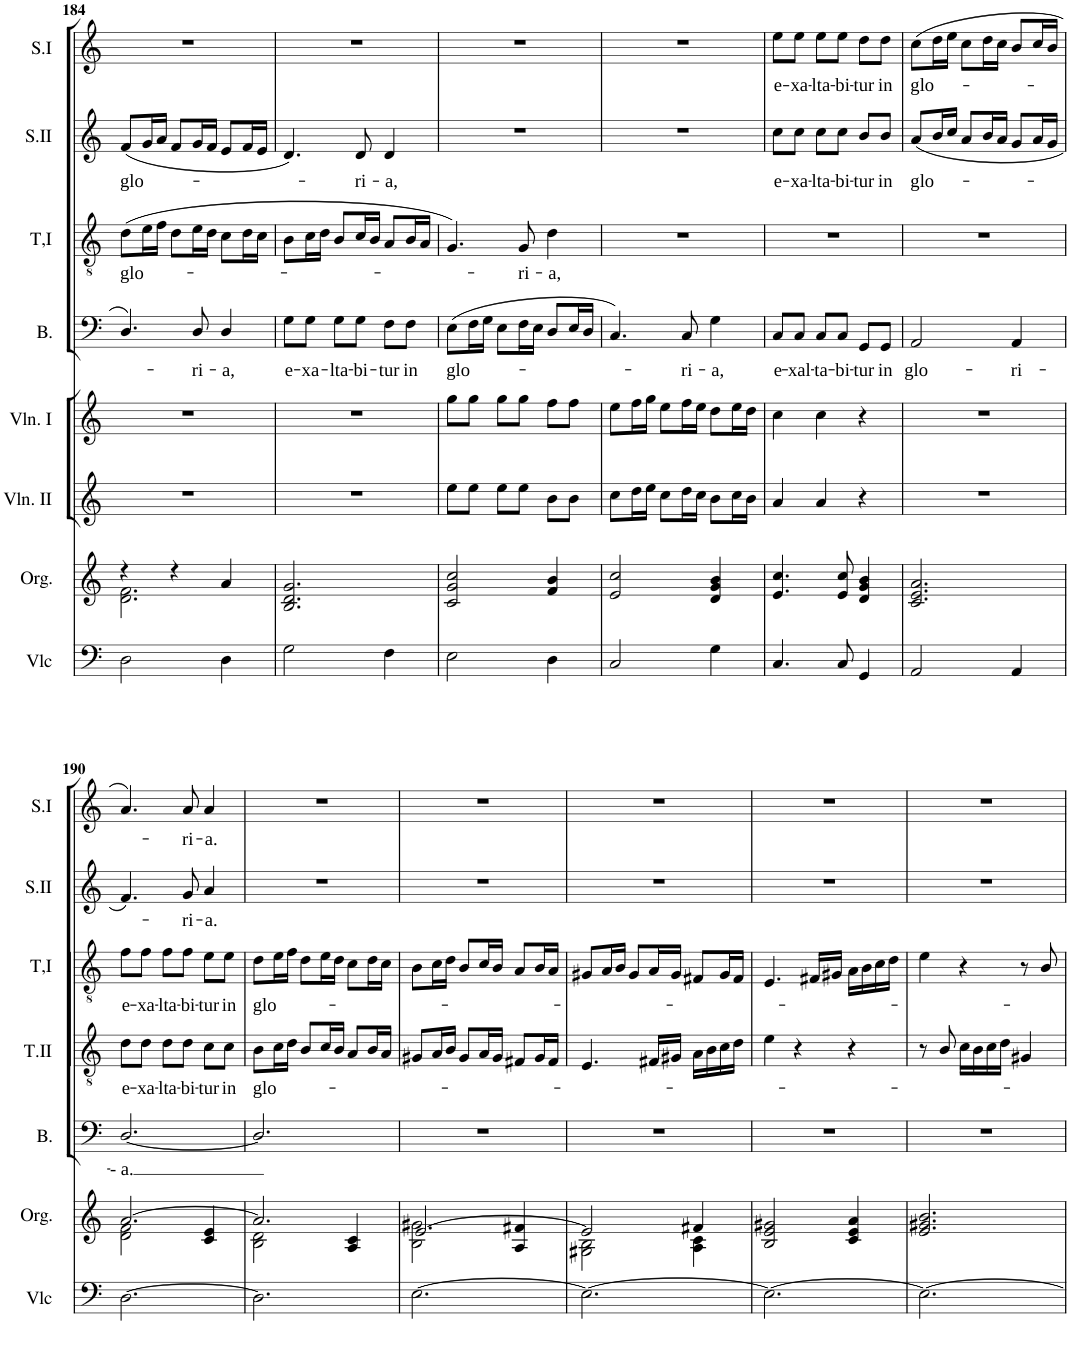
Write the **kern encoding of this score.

**kern	**kern	**kern	**kern	**kern	**text	**kern	**text	**kern	**text	**kern	**text	**kern	**text
*part9	*part8	*part7	*part6	*part5	*part5	*part4	*part4	*part3	*part3	*part2	*part2	*part1	*part1
*staff9	*staff8	*staff7	*staff6	*staff5	*staff5	*staff4	*staff4	*staff3	*staff3	*staff2	*staff2	*staff1	*staff1
*I"Violoncelle	*I"Orgue	*I"Violin II	*I"Violin I	*I"Bass	*	*I"Tenor II	*	*I"Tenor I	*	*I"Soprano II	*	*I"Soprano I	*
*I'Vlc	*I'Org.	*I'Vln. II	*I'Vln. I	*I'B.	*	*I'T.II	*	*I'T,I	*	*I'S.II	*	*I'S.I	*
!!LO:PB:g=z
*clefF4	*clefG2	*clefG2	*clefG2	*clefF4	*	*clefGv2	*	*clefGv2	*	*clefG2	*	*clefG2	*
*	*	*	*	*	*	*Trd7c12	*	*Trd7c12	*	*	*	*	*
*k[]	*k[]	*k[]	*k[]	*k[]	*	*k[]	*	*k[]	*	*k[]	*	*k[]	*
*M3/4	*M3/4	*M3/4	*M3/4	*M3/4	*	*M3/4	*	*M3/4	*	*M3/4	*	*M3/4	*
=184	=184	=184	=184	=184	=184	=184	=184	=184	=184	=184	=184	=184	=184
*	*^	*	*	*	*	*	*	*	*	*	*	*	*
!	!	!	!	!	!	!	!	!	!	!LO:LY:b	!	!LO:LY:b	!	!
2D\	4r	2.d\ 2.f\	2.r	2.r	4.D/	.	2.r	.	(8d\L	glo-	(8f/L	glo-	2.r	.
.	.	.	.	.	.	.	.	.	16e\L	.	16g/L	.	.	.
.	.	.	.	.	.	.	.	.	16f\JJ	.	16a/JJ	.	.	.
.	4r	.	.	.	.	.	.	.	8d\L	.	8f/L	.	.	.
!	!	!	!	!	!	!LO:LY:b	!	!	!	!	!	!	!	!
.	.	.	.	.	8D/	-ri-	.	.	16e\L	.	16g/L	.	.	.
.	.	.	.	.	.	.	.	.	16d\JJ	.	16f/JJ	.	.	.
!	!	!	!	!	!	!LO:LY:b	!	!	!	!	!	!	!	!
4D\	4a/	.	.	.	4D/	-a,	.	.	8c\L	.	8e/L	.	.	.
.	.	.	.	.	.	.	.	.	16d\L	.	16f/L	.	.	.
.	.	.	.	.	.	.	.	.	16c\JJ	.	16e/JJ	.	.	.
*	*v	*v	*	*	*	*	*	*	*	*	*	*	*	*
=185	=185	=185	=185	=185	=185	=185	=185	=185	=185	=185	=185	=185	=185
!	!	!	!	!	!LO:LY:b	!	!	!	!	!	!	!	!
2G\	2.B/ 2.d/ 2.g/	2.r	2.r	8G\L	e-	2.r	.	8B\L	.	4.d/)	.	2.r	.
!	!	!	!	!	!LO:LY:b	!	!	!	!	!	!	!	!
.	.	.	.	8G\J	-xa-	.	.	16c\L	.	.	.	.	.
.	.	.	.	.	.	.	.	16d\JJ	.	.	.	.	.
!	!	!	!	!	!LO:LY:b	!	!	!	!	!	!	!	!
.	.	.	.	8G\L	-lta-	.	.	8B/L	.	.	.	.	.
!	!	!	!	!	!LO:LY:b	!	!	!	!	!	!LO:LY:b	!	!
.	.	.	.	8G\J	-bi-	.	.	16c/L	.	8d/	-ri-	.	.
.	.	.	.	.	.	.	.	16B/JJ	.	.	.	.	.
!	!	!	!	!	!LO:LY:b	!	!	!	!	!	!LO:LY:b	!	!
4F\	.	.	.	8F\L	-tur	.	.	8A/L	.	4d/	-a,	.	.
!	!	!	!	!	!LO:LY:b	!	!	!	!	!	!	!	!
.	.	.	.	8F\J	in	.	.	16B/L	.	.	.	.	.
.	.	.	.	.	.	.	.	16A/JJ	.	.	.	.	.
=186	=186	=186	=186	=186	=186	=186	=186	=186	=186	=186	=186	=186	=186
!	!	!	!	!	!LO:LY:b	!	!	!	!	!	!	!	!
2E\	2c/ 2g/ 2cc/	8ee\L	8gg\L	(8E\L	glo-	2.r	.	4.G/)	.	2.r	.	2.r	.
.	.	8ee\J	8gg\J	16F\L	.	.	.	.	.	.	.	.	.
.	.	.	.	16G\JJ	.	.	.	.	.	.	.	.	.
.	.	8ee\L	8gg\L	8E\L	.	.	.	.	.	.	.	.	.
!	!	!	!	!	!	!	!	!	!LO:LY:b	!	!	!	!
.	.	8ee\J	8gg\J	16F\L	.	.	.	8G/	-ri-	.	.	.	.
.	.	.	.	16E\JJ	.	.	.	.	.	.	.	.	.
!	!	!	!	!	!	!	!	!	!LO:LY:b	!	!	!	!
4D\	4f/ 4b/	8b\L	8ff\L	8D/L	.	.	.	4d\	-a,	.	.	.	.
.	.	8b\J	8ff\J	16E/L	.	.	.	.	.	.	.	.	.
.	.	.	.	16D/JJ	.	.	.	.	.	.	.	.	.
=187	=187	=187	=187	=187	=187	=187	=187	=187	=187	=187	=187	=187	=187
2C/	2e/ 2cc/	8cc\L	8ee\L	4.C/)	.	2.r	.	2.r	.	2.r	.	2.r	.
.	.	16dd\L	16ff\L	.	.	.	.	.	.	.	.	.	.
.	.	16ee\JJ	16gg\JJ	.	.	.	.	.	.	.	.	.	.
.	.	8cc\L	8ee\L	.	.	.	.	.	.	.	.	.	.
!	!	!	!	!	!LO:LY:b	!	!	!	!	!	!	!	!
.	.	16dd\L	16ff\L	8C/	-ri-	.	.	.	.	.	.	.	.
.	.	16cc\JJ	16ee\JJ	.	.	.	.	.	.	.	.	.	.
!	!	!	!	!	!LO:LY:b	!	!	!	!	!	!	!	!
4G\	4d/ 4g/ 4b/	8b\L	8dd\L	4G\	-a,	.	.	.	.	.	.	.	.
.	.	16cc\L	16ee\L	.	.	.	.	.	.	.	.	.	.
.	.	16b\JJ	16dd\JJ	.	.	.	.	.	.	.	.	.	.
=188	=188	=188	=188	=188	=188	=188	=188	=188	=188	=188	=188	=188	=188
!	!	!	!	!	!LO:LY:b	!	!	!	!	!	!LO:LY:b	!	!LO:LY:b
4.C/	4.e/ 4.cc/	4a/	4cc\	8C/L	e-	2.r	.	2.r	.	8cc\L	e-	8ee\L	e-
!	!	!	!	!	!LO:LY:b	!	!	!	!	!	!LO:LY:b	!	!LO:LY:b
.	.	.	.	8C/J	-xal-	.	.	.	.	8cc\J	-xa-	8ee\J	-xa-
!	!	!	!	!	!LO:LY:b	!	!	!	!	!	!LO:LY:b	!	!LO:LY:b
.	.	4a/	4cc\	8C/L	-ta-	.	.	.	.	8cc\L	-lta-	8ee\L	-lta-
!	!	!	!	!	!LO:LY:b	!	!	!	!	!	!LO:LY:b	!	!LO:LY:b
8C/	8e/ 8cc/	.	.	8C/J	-bi-	.	.	.	.	8cc\J	-bi-	8ee\J	-bi-
!	!	!	!	!	!LO:LY:b	!	!	!	!	!	!LO:LY:b	!	!LO:LY:b
4GG/	4d/ 4g/ 4b/	4r	4r	8GG/L	-tur	.	.	.	.	8b/L	-tur	8dd\L	-tur
!	!	!	!	!	!LO:LY:b	!	!	!	!	!	!LO:LY:b	!	!LO:LY:b
.	.	.	.	8GG/J	in	.	.	.	.	8b/J	in	8dd\J	in
=189	=189	=189	=189	=189	=189	=189	=189	=189	=189	=189	=189	=189	=189
!	!	!	!	!	!LO:LY:b	!	!	!	!	!	!LO:LY:b	!	!LO:LY:b
2AA/	2.c/ 2.e/ 2.a/	2.r	2.r	2AA/	glo-	2.r	.	2.r	.	(8a/L	glo-	(8cc\L	glo-
.	.	.	.	.	.	.	.	.	.	16b/L	.	16dd\L	.
.	.	.	.	.	.	.	.	.	.	16cc/JJ	.	16ee\JJ	.
.	.	.	.	.	.	.	.	.	.	8a/L	.	8cc\L	.
.	.	.	.	.	.	.	.	.	.	16b/L	.	16dd\L	.
.	.	.	.	.	.	.	.	.	.	16a/JJ	.	16cc\JJ	.
!	!	!	!	!	!LO:LY:b	!	!	!	!	!	!	!	!
4AA/	.	.	.	4AA/	-ri-	.	.	.	.	8g/L	.	8b/L	.
.	.	.	.	.	.	.	.	.	.	16a/L	.	16cc/L	.
.	.	.	.	.	.	.	.	.	.	16g/JJ	.	16b/JJ	.
!!LO:LB:g=z
=190	=190	=190	=190	=190	=190	=190	=190	=190	=190	=190	=190	=190	=190
*	*^	*	*	*	*	*	*	*	*	*	*	*	*
!	!	!	!	!	!	!LO:LY:b	!	!LO:LY:b	!	!LO:LY:b	!	!	!	!
[2.D\	[2.a/	2d\ 2f\	2.r	2.r	[2.D/	-- a.	8d\L	e-	8f\L	e-	4.f/)	.	4.a/)	.
!	!	!	!	!	!	!	!	!LO:LY:b	!	!LO:LY:b	!	!	!	!
.	.	.	.	.	.	.	8d\J	-xa-	8f\J	-xa-	.	.	.	.
!	!	!	!	!	!	!	!	!LO:LY:b	!	!LO:LY:b	!	!	!	!
.	.	.	.	.	.	.	8d\L	-lta-	8f\L	-lta-	.	.	.	.
!	!	!	!	!	!	!	!	!LO:LY:b	!	!LO:LY:b	!	!LO:LY:b	!	!LO:LY:b
.	.	.	.	.	.	.	8d\J	-bi-	8f\J	-bi-	8g/	-ri-	8a/	-ri-
!	!	!	!	!	!	!	!	!LO:LY:b	!	!LO:LY:b	!	!LO:LY:b	!	!LO:LY:b
.	.	4c/ 4e/	.	.	.	.	8c\L	-tur	8e\L	-tur	4a/	-a.	4a/	-a.
!	!	!	!	!	!	!	!	!LO:LY:b	!	!LO:LY:b	!	!	!	!
.	.	.	.	.	.	.	8c\J	in	8e\J	in	.	.	.	.
=191	=191	=191	=191	=191	=191	=191	=191	=191	=191	=191	=191	=191	=191	=191
!	!	!	!	!	!	!	!	!LO:LY:b	!	!LO:LY:b	!	!	!	!
2.D\]	2.a/]	2B\ 2d\	2.r	2.r	2.D/]	.	8B\L	glo-	8d\L	glo-	2.r	.	2.r	.
.	.	.	.	.	.	.	16c\L	.	16e\L	.	.	.	.	.
.	.	.	.	.	.	.	16d\JJ	.	16f\JJ	.	.	.	.	.
.	.	.	.	.	.	.	8B/L	.	8d\L	.	.	.	.	.
.	.	.	.	.	.	.	16c/L	.	16e\L	.	.	.	.	.
.	.	.	.	.	.	.	16B/JJ	.	16d\JJ	.	.	.	.	.
.	.	4A/ 4c/	.	.	.	.	8A/L	.	8c\L	.	.	.	.	.
.	.	.	.	.	.	.	16B/L	.	16d\L	.	.	.	.	.
.	.	.	.	.	.	.	16A/JJ	.	16c\JJ	.	.	.	.	.
=192	=192	=192	=192	=192	=192	=192	=192	=192	=192	=192	=192	=192	=192	=192
[2.E\	[2.e/	2B\ 2g#X\	2.r	2.r	2.r	.	8G#X/L	.	8B\L	.	2.r	.	2.r	.
.	.	.	.	.	.	.	16A/L	.	16c\L	.	.	.	.	.
.	.	.	.	.	.	.	16B/JJ	.	16d\JJ	.	.	.	.	.
.	.	.	.	.	.	.	8G#/L	.	8B/L	.	.	.	.	.
.	.	.	.	.	.	.	16A/L	.	16c/L	.	.	.	.	.
.	.	.	.	.	.	.	16G#/JJ	.	16B/JJ	.	.	.	.	.
.	.	4A/ 4f#X/	.	.	.	.	8F#X/L	.	8A/L	.	.	.	.	.
.	.	.	.	.	.	.	16G#/L	.	16B/L	.	.	.	.	.
.	.	.	.	.	.	.	16F#/JJ	.	16A/JJ	.	.	.	.	.
=193	=193	=193	=193	=193	=193	=193	=193	=193	=193	=193	=193	=193	=193	=193
2.E\_	2e/]	2G#X\ 2B\	2.r	2.r	2.r	.	4.E/	.	8G#X/L	.	2.r	.	2.r	.
.	.	.	.	.	.	.	.	.	16A/L	.	.	.	.	.
.	.	.	.	.	.	.	.	.	16B/JJ	.	.	.	.	.
.	.	.	.	.	.	.	.	.	8G#/L	.	.	.	.	.
.	.	.	.	.	.	.	16F#X/LL	.	16A/L	.	.	.	.	.
.	.	.	.	.	.	.	16G#X/JJ	.	16G#/JJ	.	.	.	.	.
.	4f#X/	4A\ 4c\	.	.	.	.	16A\LL	.	8F#X/L	.	.	.	.	.
.	.	.	.	.	.	.	16B\	.	.	.	.	.	.	.
.	.	.	.	.	.	.	16c\	.	16G#/L	.	.	.	.	.
.	.	.	.	.	.	.	16d\JJ	.	16F#/JJ	.	.	.	.	.
*	*v	*v	*	*	*	*	*	*	*	*	*	*	*	*
=194	=194	=194	=194	=194	=194	=194	=194	=194	=194	=194	=194	=194	=194
2.E\_	2B/ 2e/ 2g#X/	2.r	2.r	2.r	.	4e\	.	4.E/	.	2.r	.	2.r	.
.	.	.	.	.	.	4r	.	.	.	.	.	.	.
.	.	.	.	.	.	.	.	16F#X/LL	.	.	.	.	.
.	.	.	.	.	.	.	.	16G#X/JJ	.	.	.	.	.
.	4c/ 4e/ 4a/	.	.	.	.	4r	.	16A\LL	.	.	.	.	.
.	.	.	.	.	.	.	.	16B\	.	.	.	.	.
.	.	.	.	.	.	.	.	16c\	.	.	.	.	.
.	.	.	.	.	.	.	.	16d\JJ	.	.	.	.	.
=195	=195	=195	=195	=195	=195	=195	=195	=195	=195	=195	=195	=195	=195
2.E\_	2.e/ 2.g#X/ 2.b/	2.r	2.r	2.r	.	8r	.	4e\	.	2.r	.	2.r	.
.	.	.	.	.	.	8B/	.	.	.	.	.	.	.
.	.	.	.	.	.	16c\LL	.	4r	.	.	.	.	.
.	.	.	.	.	.	16B\	.	.	.	.	.	.	.
.	.	.	.	.	.	16c\	.	.	.	.	.	.	.
.	.	.	.	.	.	16d\JJ	.	.	.	.	.	.	.
.	.	.	.	.	.	4G#X/	.	8r	.	.	.	.	.
.	.	.	.	.	.	.	.	8B/	.	.	.	.	.
=	=	=	=	=	=	=	=	=	=	=	=	=	=
*-	*-	*-	*-	*-	*-	*-	*-	*-	*-	*-	*-	*-	*-
